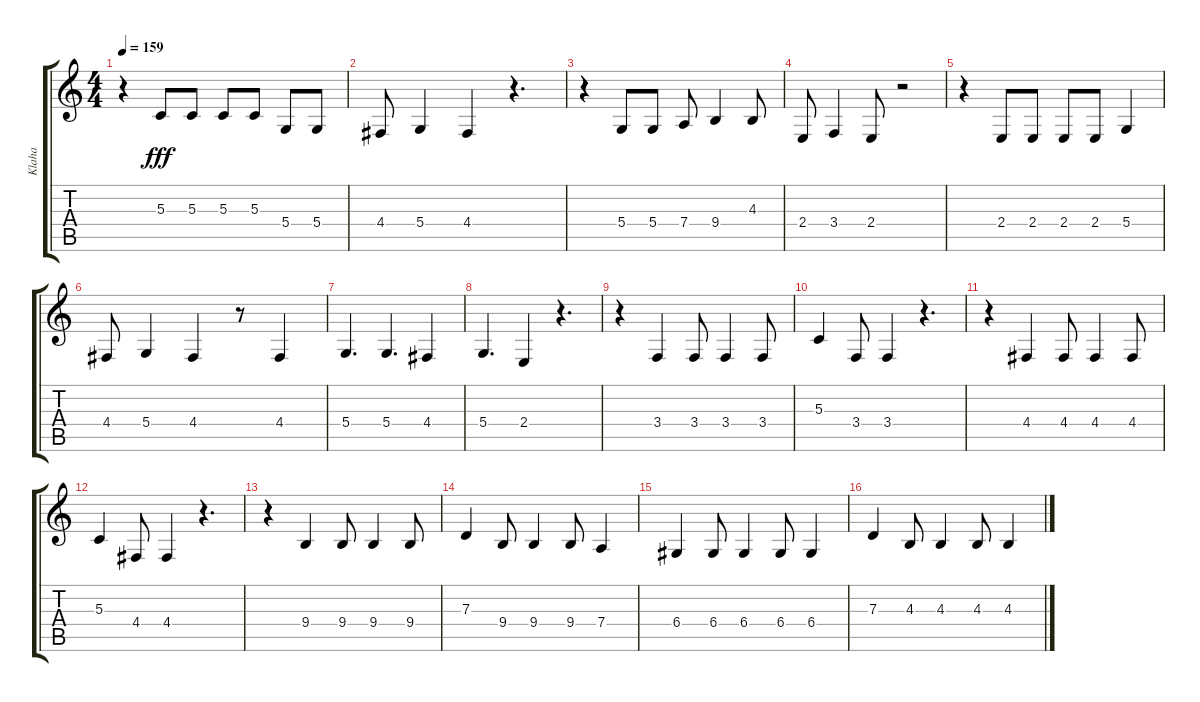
\track ("Klaha" "Klaha") {instrument voiceoohs}
\staff {score tabs}
\tuning (E4 B3 G3 D3 A2 E2) {hide}
\ts (4 4)
\tempo 159
\clef g2
\ks c
r.4{dy fff} 5.3.8 5.3.8 5.3.8 5.3.8 5.4.8 5.4.8 |
4.4.8 5.4.4 4.4.4 r.4{d} |
r.4 5.4.8 5.4.8 7.4.8 9.4.4 4.3.8 |
2.4.8 3.4.4 2.4.8 r.2 |
r.4 2.4.8 2.4.8 2.4.8 2.4.8 5.4.4 |
4.4.8 5.4.4 4.4.4 r.8 4.4.4 |
5.4.4{d} 5.4.4{d} 4.4.4 |
5.4.4{d} 2.4.4 r.4{d} |
r.4 3.4.4 3.4.8 3.4.4 3.4.8 |
5.3.4 3.4.8 3.4.4 r.4{d} |
r.4 4.4.4 4.4.8 4.4.4 4.4.8 |
5.3.4 4.4.8 4.4.4 r.4{d} |
r.4 9.4.4 9.4.8 9.4.4 9.4.8 |
7.3.4 9.4.8 9.4.4 9.4.8 7.4.4 |
6.4.4 6.4.8 6.4.4 6.4.8 6.4.4 |
7.3.4 4.3.8 4.3.4 4.3.8 4.3.4
